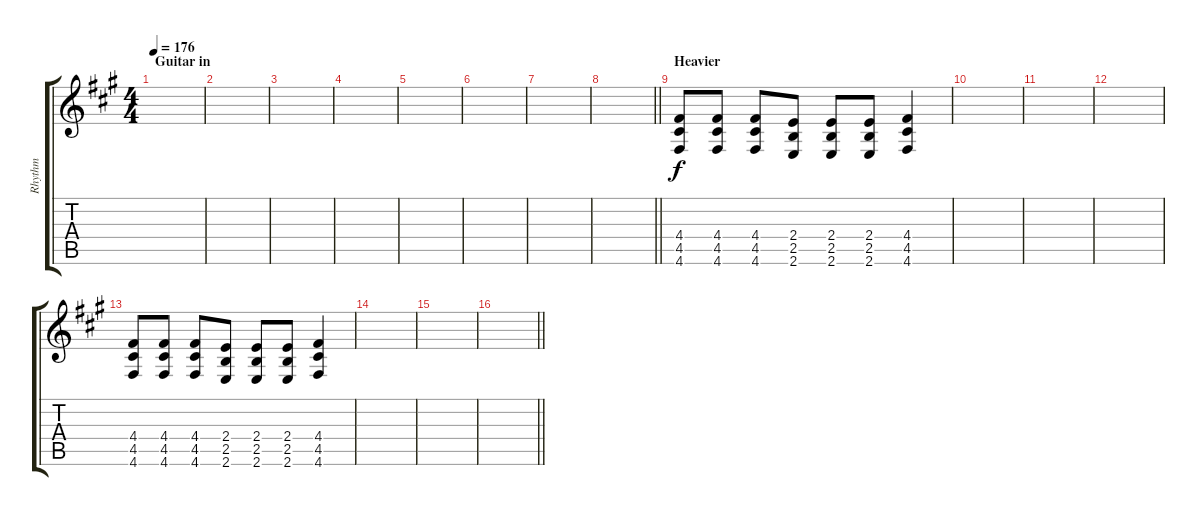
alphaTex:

\track ("Rhythm" "Rhythm") {instrument distortionguitar}
\staff {score tabs}
\tuning (E4 B3 G3 D3 A2 D2) {hide}
\ts (4 4)
\section ("" "Guitar in")
\tempo 176
\clef g2
\ks a
|
|
|
|
|
|
|
\barLineRight lightlight
|
\section ("" "Heavier")
(4.4 4.5 4.6).8 (4.4 4.5 4.6).8 (4.4 4.5 4.6).8 (2.4 2.5 2.6).8 (2.4 2.5 2.6).8 (2.4 2.5 2.6).8 (4.4 4.5 4.6).4 |
|
|
|
(4.4 4.5 4.6).8 (4.4 4.5 4.6).8 (4.4 4.5 4.6).8 (2.4 2.5 2.6).8 (2.4 2.5 2.6).8 (2.4 2.5 2.6).8 (4.4 4.5 4.6).4 |
|
|
\barLineRight lightlight
